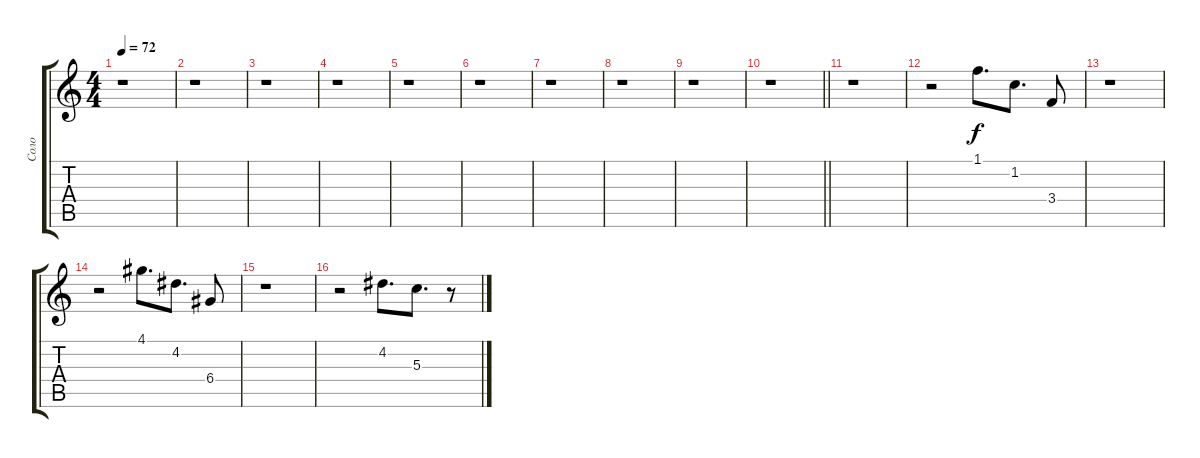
\track ("Соло" "Соло") {instrument distortionguitar}
\staff {score tabs}
\tuning (E4 B3 G3 D3 A2 E2) {hide}
\ts (4 4)
\tempo 72
\clef g2
\ks c
r.1{dy f} |
r.1 |
r.1 |
r.1 |
r.1 |
r.1 |
r.1 |
r.1 |
r.1 |
\barLineRight lightlight
r.1 |
r.1 |
r.2{instrument distortionguitar} 1.1.8{d} 1.2.8{d} 3.4.8 |
r.1 |
r.2 4.1.8{d} 4.2.8{d} 6.4.8 |
r.1 |
r.2 4.2.8{d} 5.3.8{d} r.8
